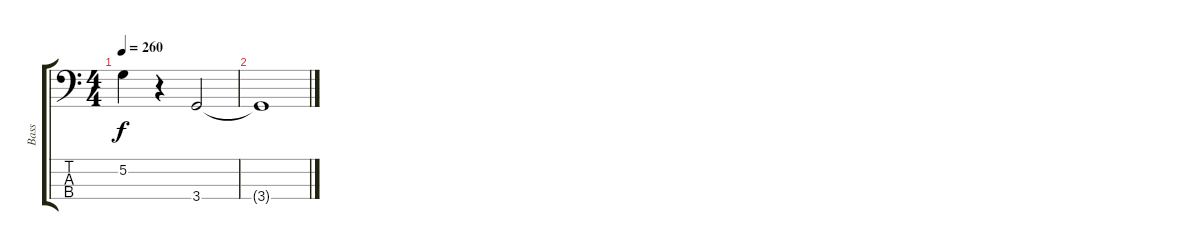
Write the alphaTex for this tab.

\track ("Bass" "Bass") {instrument electricbassfinger}
\staff {score tabs}
\tuning (G2 D2 A1 E1) {hide}
\ts (4 4)
\tempo 260
\clef f4
\ks c
5.2.4{dy f} r.4 3.4.2 |
3.4{t}.1
